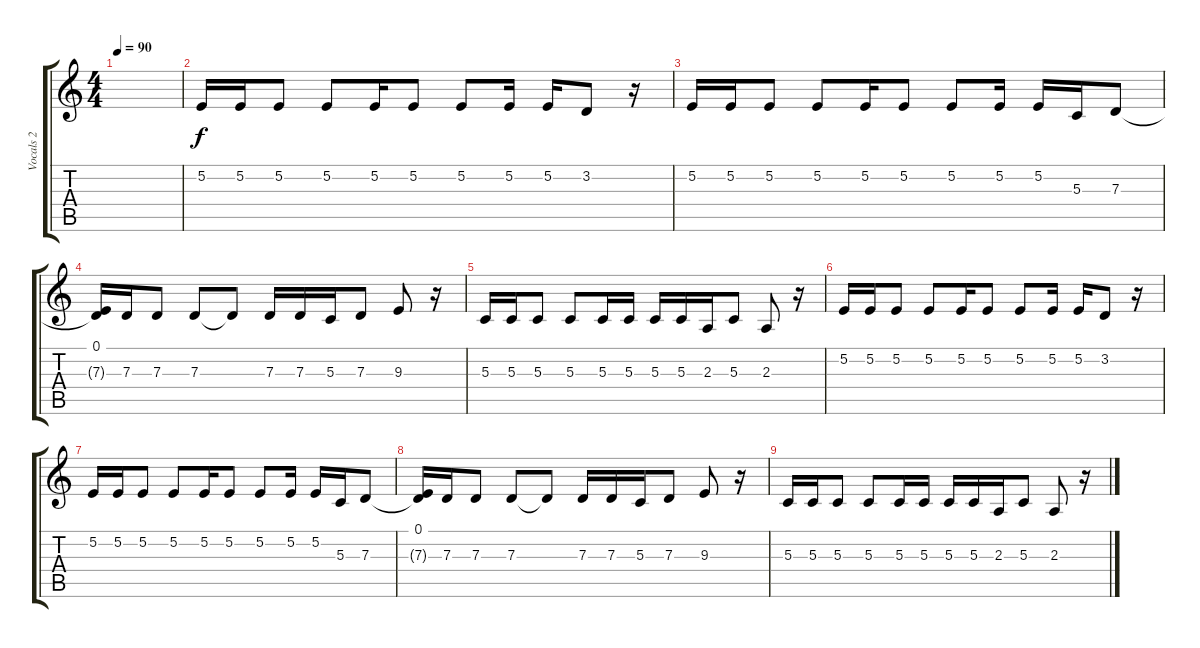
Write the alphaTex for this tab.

\track ("Vocals 2" "Vocals 2") {instrument flute}
\staff {score tabs}
\tuning (E4 B3 G3 D3 A2 E2) {hide}
\ts (4 4)
\tempo 90
\clef g2
\ks c
|
5.2.16 5.2.16 5.2.8 5.2.8 5.2.16 5.2.8 5.2.8 5.2.16 5.2.16 3.2.8 r.16 |
5.2.16 5.2.16 5.2.8 5.2.8 5.2.16 5.2.8 5.2.8 5.2.16 5.2.16 5.3.16 7.3.8 |
(0.1 7.3{t}).16 7.3.16 7.3.8 7.3.8 7.3{t}.8 7.3.16 7.3.16 5.3.16 7.3.8 9.3.8 r.16 |
5.3.16 5.3.16 5.3.8 5.3.8 5.3.16 5.3.16 5.3.16 5.3.16 2.3.16 5.3.8 2.3.8 r.16 |
5.2.16 5.2.16 5.2.8 5.2.8 5.2.16 5.2.8 5.2.8 5.2.16 5.2.16 3.2.8 r.16 |
5.2.16 5.2.16 5.2.8 5.2.8 5.2.16 5.2.8 5.2.8 5.2.16 5.2.16 5.3.16 7.3.8 |
(0.1 7.3{t}).16 7.3.16 7.3.8 7.3.8 7.3{t}.8 7.3.16 7.3.16 5.3.16 7.3.8 9.3.8 r.16 |
5.3.16 5.3.16 5.3.8 5.3.8 5.3.16 5.3.16 5.3.16 5.3.16 2.3.16 5.3.8 2.3.8 r.16
